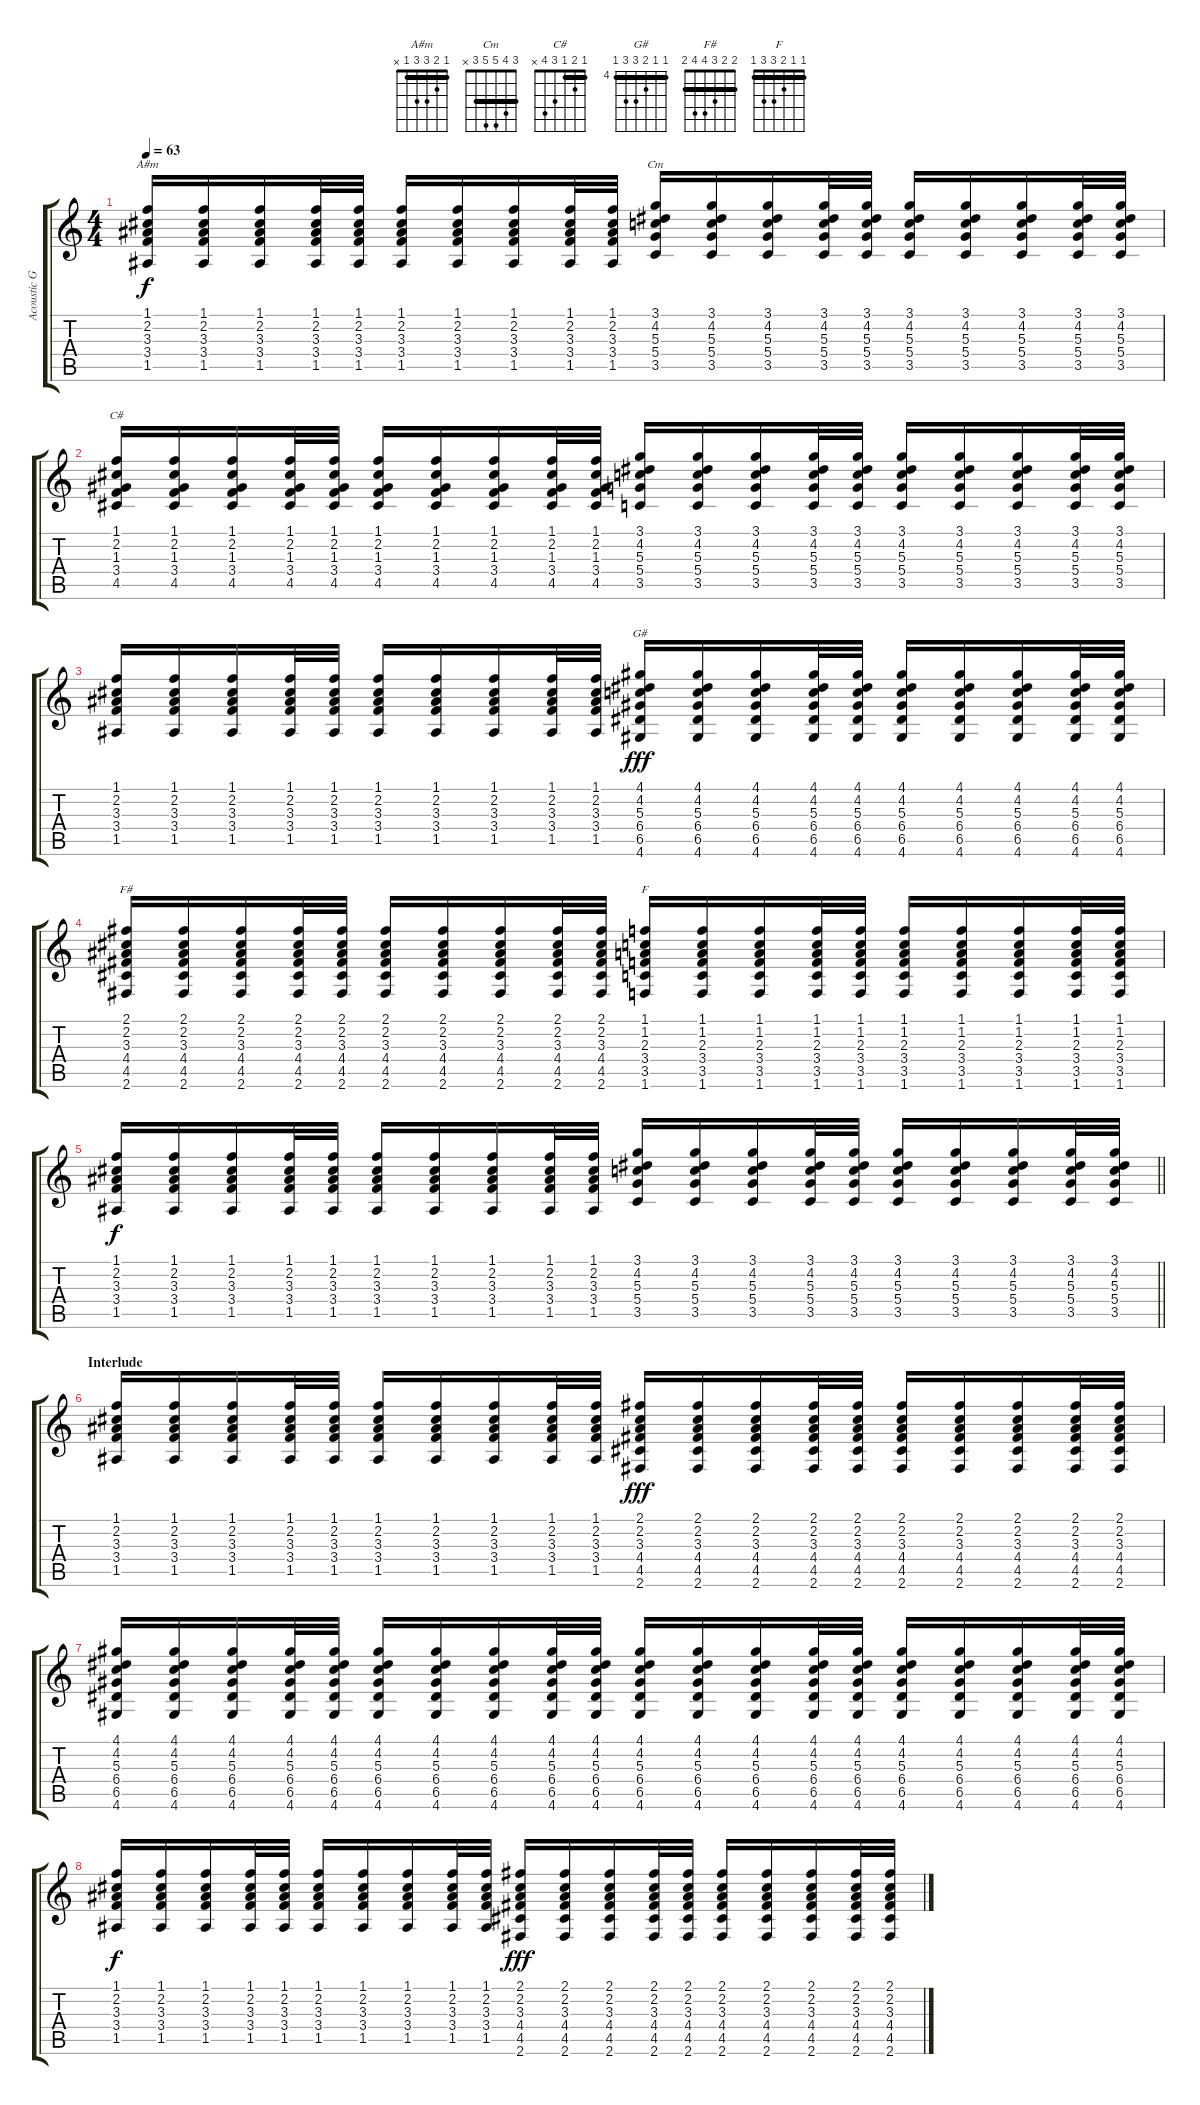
\track ("Acoustic Guitar" "Acoustic G") {instrument acousticguitarsteel}
\staff {score tabs}
\tuning (E4 B3 G3 D3 A2 E2) {hide}
\chord ("A#m" 1 2 3 3 1 x) {barre 1}
\chord ("Cm" 3 4 5 5 3 x) {barre 3}
\chord ("C#" 1 2 1 3 4 x) {barre 1}
\chord ("G#" 4 4 5 6 6 4) {firstfret 4 barre 4}
\chord ("F#" 2 2 3 4 4 2) {barre 2}
\chord ("F" 1 1 2 3 3 1) {barre 1}
\ts (4 4)
\tempo 63
\clef g2
\ks c
(1.1 2.2 3.3 3.4 1.5).16{ch "A#m" dy f} (1.1 2.2 3.3 3.4 1.5).16 (1.1 2.2 3.3 3.4 1.5).16 (1.1 2.2 3.3 3.4 1.5).32 (1.1 2.2 3.3 3.4 1.5).32 (1.1 2.2 3.3 3.4 1.5).16 (1.1 2.2 3.3 3.4 1.5).16 (1.1 2.2 3.3 3.4 1.5).16 (1.1 2.2 3.3 3.4 1.5).32 (1.1 2.2 3.3 3.4 1.5).32 (3.1 4.2 5.3 5.4 3.5).16{ch "Cm"} (3.1 4.2 5.3 5.4 3.5).16 (3.1 4.2 5.3 5.4 3.5).16 (3.1 4.2 5.3 5.4 3.5).32 (3.1 4.2 5.3 5.4 3.5).32 (3.1 4.2 5.3 5.4 3.5).16 (3.1 4.2 5.3 5.4 3.5).16 (3.1 4.2 5.3 5.4 3.5).16 (3.1 4.2 5.3 5.4 3.5).32 (3.1 4.2 5.3 5.4 3.5).32 |
(1.1 2.2 1.3 3.4 4.5).16{ch "C#"} (1.1 2.2 1.3 3.4 4.5).16 (1.1 2.2 1.3 3.4 4.5).16 (1.1 2.2 1.3 3.4 4.5).32 (1.1 2.2 1.3 3.4 4.5).32 (1.1 2.2 1.3 3.4 4.5).16 (1.1 2.2 1.3 3.4 4.5).16 (1.1 2.2 1.3 3.4 4.5).16 (1.1 2.2 1.3 3.4 4.5).32 (1.1 2.2 1.3 3.4 4.5).32 (3.1 4.2 5.3 5.4 3.5).16 (3.1 4.2 5.3 5.4 3.5).16 (3.1 4.2 5.3 5.4 3.5).16 (3.1 4.2 5.3 5.4 3.5).32 (3.1 4.2 5.3 5.4 3.5).32 (3.1 4.2 5.3 5.4 3.5).16 (3.1 4.2 5.3 5.4 3.5).16 (3.1 4.2 5.3 5.4 3.5).16 (3.1 4.2 5.3 5.4 3.5).32 (3.1 4.2 5.3 5.4 3.5).32 |
(1.1 2.2 3.3 3.4 1.5).16 (1.1 2.2 3.3 3.4 1.5).16 (1.1 2.2 3.3 3.4 1.5).16 (1.1 2.2 3.3 3.4 1.5).32 (1.1 2.2 3.3 3.4 1.5).32 (1.1 2.2 3.3 3.4 1.5).16 (1.1 2.2 3.3 3.4 1.5).16 (1.1 2.2 3.3 3.4 1.5).16 (1.1 2.2 3.3 3.4 1.5).32 (1.1 2.2 3.3 3.4 1.5).32 (4.1 4.2 5.3 6.4 6.5 4.6).16{ch "G#" dy fff} (4.1 4.2 5.3 6.4 6.5 4.6).16 (4.1 4.2 5.3 6.4 6.5 4.6).16 (4.1 4.2 5.3 6.4 6.5 4.6).32 (4.1 4.2 5.3 6.4 6.5 4.6).32 (4.1 4.2 5.3 6.4 6.5 4.6).16 (4.1 4.2 5.3 6.4 6.5 4.6).16 (4.1 4.2 5.3 6.4 6.5 4.6).16 (4.1 4.2 5.3 6.4 6.5 4.6).32 (4.1 4.2 5.3 6.4 6.5 4.6).32 |
(2.1 2.2 3.3 4.4 4.5 2.6).16{ch "F#"} (2.1 2.2 3.3 4.4 4.5 2.6).16 (2.1 2.2 3.3 4.4 4.5 2.6).16 (2.1 2.2 3.3 4.4 4.5 2.6).32 (2.1 2.2 3.3 4.4 4.5 2.6).32 (2.1 2.2 3.3 4.4 4.5 2.6).16 (2.1 2.2 3.3 4.4 4.5 2.6).16 (2.1 2.2 3.3 4.4 4.5 2.6).16 (2.1 2.2 3.3 4.4 4.5 2.6).32 (2.1 2.2 3.3 4.4 4.5 2.6).32 (1.1 1.2 2.3 3.4 3.5 1.6).16{ch "F"} (1.1 1.2 2.3 3.4 3.5 1.6).16 (1.1 1.2 2.3 3.4 3.5 1.6).16 (1.1 1.2 2.3 3.4 3.5 1.6).32 (1.1 1.2 2.3 3.4 3.5 1.6).32 (1.1 1.2 2.3 3.4 3.5 1.6).16 (1.1 1.2 2.3 3.4 3.5 1.6).16 (1.1 1.2 2.3 3.4 3.5 1.6).16 (1.1 1.2 2.3 3.4 3.5 1.6).32 (1.1 1.2 2.3 3.4 3.5 1.6).32 |
\barLineRight lightlight
(1.1 2.2 3.3 3.4 1.5).16{dy f} (1.1 2.2 3.3 3.4 1.5).16 (1.1 2.2 3.3 3.4 1.5).16 (1.1 2.2 3.3 3.4 1.5).32 (1.1 2.2 3.3 3.4 1.5).32 (1.1 2.2 3.3 3.4 1.5).16 (1.1 2.2 3.3 3.4 1.5).16 (1.1 2.2 3.3 3.4 1.5).16 (1.1 2.2 3.3 3.4 1.5).32 (1.1 2.2 3.3 3.4 1.5).32 (3.1 4.2 5.3 5.4 3.5).16 (3.1 4.2 5.3 5.4 3.5).16 (3.1 4.2 5.3 5.4 3.5).16 (3.1 4.2 5.3 5.4 3.5).32 (3.1 4.2 5.3 5.4 3.5).32 (3.1 4.2 5.3 5.4 3.5).16 (3.1 4.2 5.3 5.4 3.5).16 (3.1 4.2 5.3 5.4 3.5).16 (3.1 4.2 5.3 5.4 3.5).32 (3.1 4.2 5.3 5.4 3.5).32 |
\section ("" "Interlude")
(1.1 2.2 3.3 3.4 1.5).16 (1.1 2.2 3.3 3.4 1.5).16 (1.1 2.2 3.3 3.4 1.5).16 (1.1 2.2 3.3 3.4 1.5).32 (1.1 2.2 3.3 3.4 1.5).32 (1.1 2.2 3.3 3.4 1.5).16 (1.1 2.2 3.3 3.4 1.5).16 (1.1 2.2 3.3 3.4 1.5).16 (1.1 2.2 3.3 3.4 1.5).32 (1.1 2.2 3.3 3.4 1.5).32 (2.1 2.2 3.3 4.4 4.5 2.6).16{dy fff} (2.1 2.2 3.3 4.4 4.5 2.6).16 (2.1 2.2 3.3 4.4 4.5 2.6).16 (2.1 2.2 3.3 4.4 4.5 2.6).32 (2.1 2.2 3.3 4.4 4.5 2.6).32 (2.1 2.2 3.3 4.4 4.5 2.6).16 (2.1 2.2 3.3 4.4 4.5 2.6).16 (2.1 2.2 3.3 4.4 4.5 2.6).16 (2.1 2.2 3.3 4.4 4.5 2.6).32 (2.1 2.2 3.3 4.4 4.5 2.6).32 |
(4.1 4.2 5.3 6.4 6.5 4.6).16 (4.1 4.2 5.3 6.4 6.5 4.6).16 (4.1 4.2 5.3 6.4 6.5 4.6).16 (4.1 4.2 5.3 6.4 6.5 4.6).32 (4.1 4.2 5.3 6.4 6.5 4.6).32 (4.1 4.2 5.3 6.4 6.5 4.6).16 (4.1 4.2 5.3 6.4 6.5 4.6).16 (4.1 4.2 5.3 6.4 6.5 4.6).16 (4.1 4.2 5.3 6.4 6.5 4.6).32 (4.1 4.2 5.3 6.4 6.5 4.6).32 (4.1 4.2 5.3 6.4 6.5 4.6).16 (4.1 4.2 5.3 6.4 6.5 4.6).16 (4.1 4.2 5.3 6.4 6.5 4.6).16 (4.1 4.2 5.3 6.4 6.5 4.6).32 (4.1 4.2 5.3 6.4 6.5 4.6).32 (4.1 4.2 5.3 6.4 6.5 4.6).16 (4.1 4.2 5.3 6.4 6.5 4.6).16 (4.1 4.2 5.3 6.4 6.5 4.6).16 (4.1 4.2 5.3 6.4 6.5 4.6).32 (4.1 4.2 5.3 6.4 6.5 4.6).32 |
(1.1 2.2 3.3 3.4 1.5).16{dy f} (1.1 2.2 3.3 3.4 1.5).16 (1.1 2.2 3.3 3.4 1.5).16 (1.1 2.2 3.3 3.4 1.5).32 (1.1 2.2 3.3 3.4 1.5).32 (1.1 2.2 3.3 3.4 1.5).16 (1.1 2.2 3.3 3.4 1.5).16 (1.1 2.2 3.3 3.4 1.5).16 (1.1 2.2 3.3 3.4 1.5).32 (1.1 2.2 3.3 3.4 1.5).32 (2.1 2.2 3.3 4.4 4.5 2.6).16{dy fff} (2.1 2.2 3.3 4.4 4.5 2.6).16 (2.1 2.2 3.3 4.4 4.5 2.6).16 (2.1 2.2 3.3 4.4 4.5 2.6).32 (2.1 2.2 3.3 4.4 4.5 2.6).32 (2.1 2.2 3.3 4.4 4.5 2.6).16 (2.1 2.2 3.3 4.4 4.5 2.6).16 (2.1 2.2 3.3 4.4 4.5 2.6).16 (2.1 2.2 3.3 4.4 4.5 2.6).32 (2.1 2.2 3.3 4.4 4.5 2.6).32
